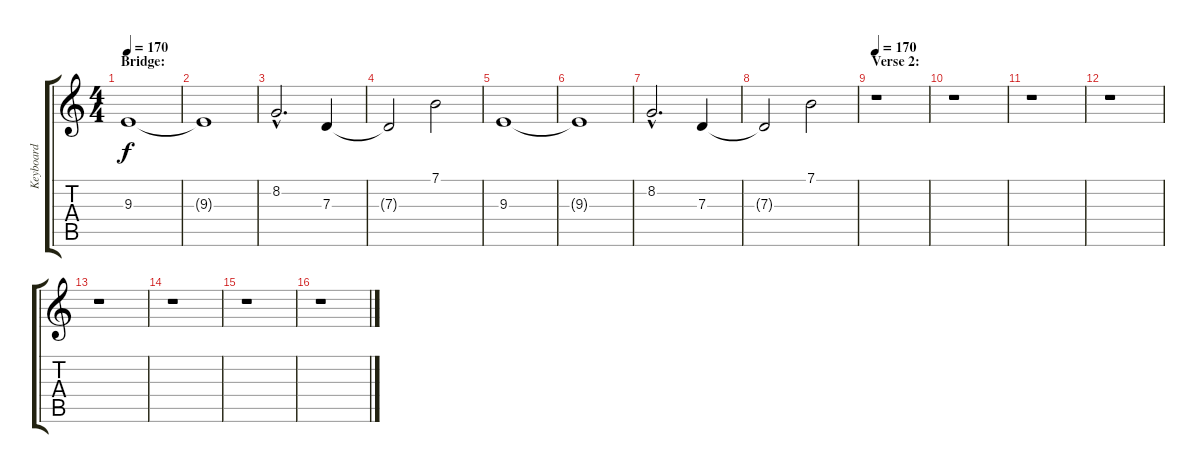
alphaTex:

\track ("Keyboard" "Keyboard") {instrument stringensemble1}
\staff {score tabs}
\tuning (E4 B3 G3 D3 A2 E2) {hide}
\ts (4 4)
\section ("" "Bridge:")
\tempo 170
\clef g2
\ks c
9.3.1{dy f} |
9.3{t}.1 |
8.2{hac}.2{d} 7.3.4 |
7.3{t}.2 7.1.2 |
9.3.1 |
9.3{t}.1 |
8.2{hac}.2{d} 7.3.4 |
7.3{t}.2 7.1.2 |
\section ("" "Verse 2:")
\tempo 170
r.1 |
r.1 |
r.1 |
r.1 |
r.1 |
r.1 |
r.1 |
r.1
